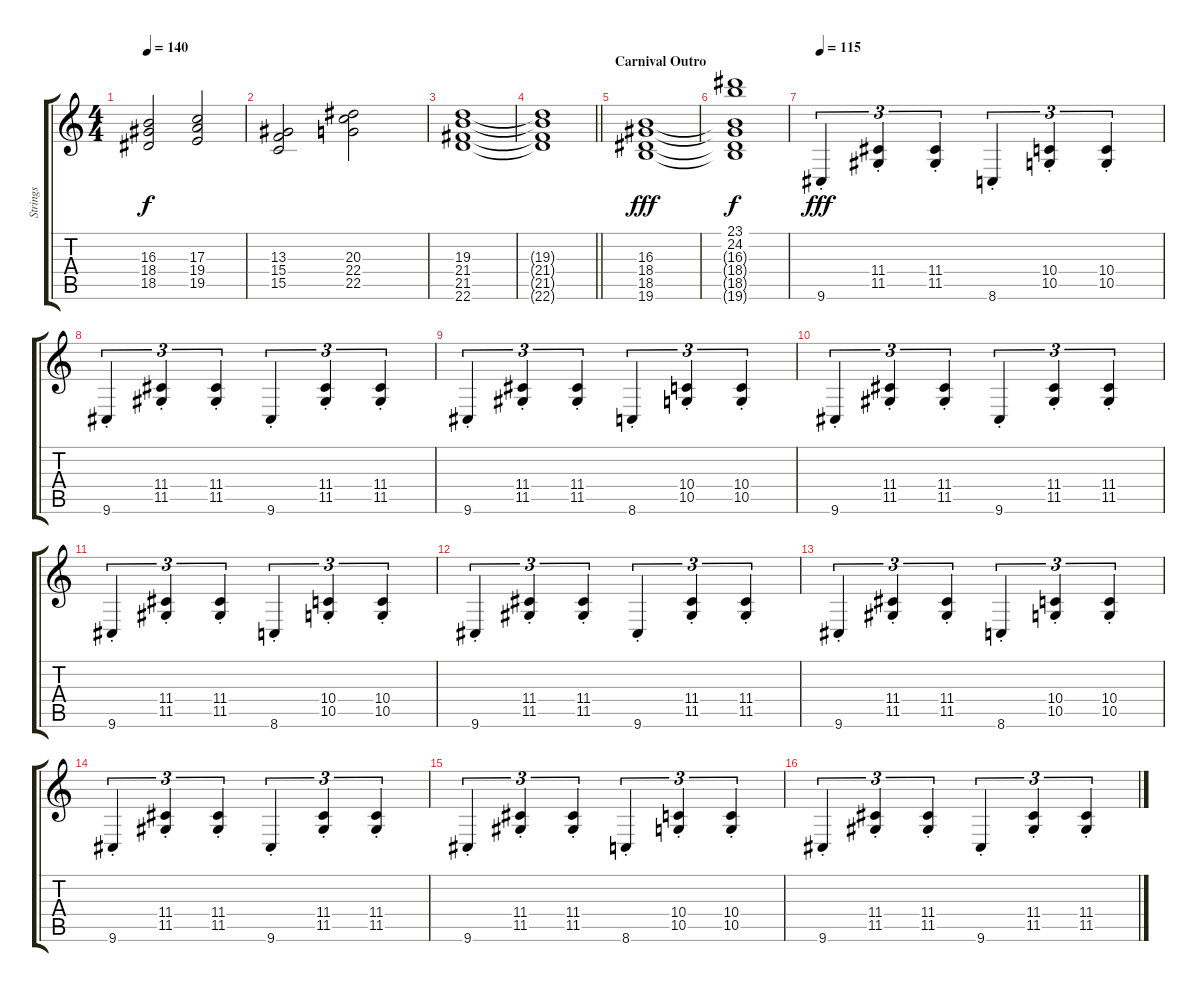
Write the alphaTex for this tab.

\track ("Strings" "Strings") {instrument stringensemble1}
\staff {score tabs}
\tuning (E4 B3 G3 D3 A2 E2) {hide}
\ts (4 4)
\tempo 140
\clef g2
\ks c
(16.3 18.4 18.5).2{dy f} (17.3 19.4 19.5).2 |
(13.3 15.4 15.5).2 (20.3 22.4 22.5).2 |
(19.3 21.4 21.5 22.6).1 |
\barLineRight lightlight
(19.3{t} 21.4{t} 21.5{t} 22.6{t}).1 |
\section ("" "Carnival Outro")
(16.3 18.4 18.5 19.6).1{dy fff balance 8} |
(23.1 24.2 16.3{t} 18.4{t} 18.5{t} 19.6{t}).1{dy f} |
\tempo 115
9.6{st}.4{tu (3 2) dy fff} (11.4{st} 11.5{st}).4{tu (3 2)} (11.4{st} 11.5{st}).4{tu (3 2)} 8.6{st}.4{tu (3 2)} (10.4{st} 10.5{st}).4{tu (3 2)} (10.4{st} 10.5{st}).4{tu (3 2)} |
9.6{st}.4{tu (3 2)} (11.4{st} 11.5{st}).4{tu (3 2)} (11.4{st} 11.5{st}).4{tu (3 2)} 9.6{st}.4{tu (3 2)} (11.4{st} 11.5{st}).4{tu (3 2)} (11.4{st} 11.5{st}).4{tu (3 2)} |
9.6{st}.4{tu (3 2)} (11.4{st} 11.5{st}).4{tu (3 2)} (11.4{st} 11.5{st}).4{tu (3 2)} 8.6{st}.4{tu (3 2)} (10.4{st} 10.5{st}).4{tu (3 2)} (10.4{st} 10.5{st}).4{tu (3 2)} |
9.6{st}.4{tu (3 2)} (11.4{st} 11.5{st}).4{tu (3 2)} (11.4{st} 11.5{st}).4{tu (3 2)} 9.6{st}.4{tu (3 2)} (11.4{st} 11.5{st}).4{tu (3 2)} (11.4{st} 11.5{st}).4{tu (3 2)} |
9.6{st}.4{tu (3 2)} (11.4{st} 11.5{st}).4{tu (3 2)} (11.4{st} 11.5{st}).4{tu (3 2)} 8.6{st}.4{tu (3 2)} (10.4{st} 10.5{st}).4{tu (3 2)} (10.4{st} 10.5{st}).4{tu (3 2)} |
9.6{st}.4{tu (3 2)} (11.4{st} 11.5{st}).4{tu (3 2)} (11.4{st} 11.5{st}).4{tu (3 2)} 9.6{st}.4{tu (3 2)} (11.4{st} 11.5{st}).4{tu (3 2)} (11.4{st} 11.5{st}).4{tu (3 2)} |
9.6{st}.4{tu (3 2)} (11.4{st} 11.5{st}).4{tu (3 2)} (11.4{st} 11.5{st}).4{tu (3 2)} 8.6{st}.4{tu (3 2)} (10.4{st} 10.5{st}).4{tu (3 2)} (10.4{st} 10.5{st}).4{tu (3 2)} |
9.6{st}.4{tu (3 2)} (11.4{st} 11.5{st}).4{tu (3 2)} (11.4{st} 11.5{st}).4{tu (3 2)} 9.6{st}.4{tu (3 2)} (11.4{st} 11.5{st}).4{tu (3 2)} (11.4{st} 11.5{st}).4{tu (3 2)} |
9.6{st}.4{tu (3 2)} (11.4{st} 11.5{st}).4{tu (3 2)} (11.4{st} 11.5{st}).4{tu (3 2)} 8.6{st}.4{tu (3 2)} (10.4{st} 10.5{st}).4{tu (3 2)} (10.4{st} 10.5{st}).4{tu (3 2)} |
9.6{st}.4{tu (3 2)} (11.4{st} 11.5{st}).4{tu (3 2)} (11.4{st} 11.5{st}).4{tu (3 2)} 9.6{st}.4{tu (3 2)} (11.4{st} 11.5{st}).4{tu (3 2)} (11.4{st} 11.5{st}).4{tu (3 2)}
